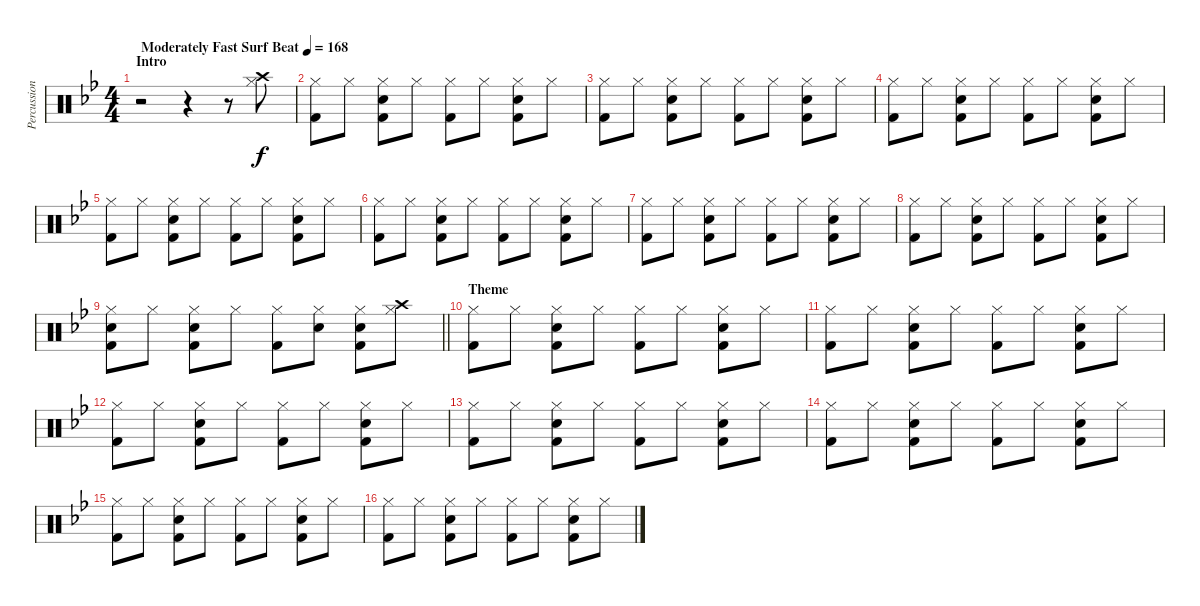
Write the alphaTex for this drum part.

\track ("Percussion" "Percussion") {instrument percussion}
\staff {score}
\articulation defaults
\ts (4 4)
\section ("" "Intro")
\tempo (168 "Moderately Fast Surf Beat")
\clef neutral
\ks bb
r.2{dy f} r.4 r.8 ("Crash high (hit)" "Hi-Hat (closed)").8 |
("Hi-Hat (closed)" "Kick (hit) 2").8 "Hi-Hat (closed)".8 ("Hi-Hat (closed)" "Snare (hit) 2" "Kick (hit) 2").8 "Hi-Hat (closed)".8 ("Hi-Hat (closed)" "Kick (hit) 2").8 "Hi-Hat (closed)".8 ("Hi-Hat (closed)" "Snare (hit) 2" "Kick (hit) 2").8 "Hi-Hat (closed)".8 |
("Hi-Hat (closed)" "Kick (hit) 2").8 "Hi-Hat (closed)".8 ("Hi-Hat (closed)" "Snare (hit) 2" "Kick (hit) 2").8 "Hi-Hat (closed)".8 ("Hi-Hat (closed)" "Kick (hit) 2").8 "Hi-Hat (closed)".8 ("Hi-Hat (closed)" "Snare (hit) 2" "Kick (hit) 2").8 "Hi-Hat (closed)".8 |
("Hi-Hat (closed)" "Kick (hit) 2").8 "Hi-Hat (closed)".8 ("Hi-Hat (closed)" "Snare (hit) 2" "Kick (hit) 2").8 "Hi-Hat (closed)".8 ("Hi-Hat (closed)" "Kick (hit) 2").8 "Hi-Hat (closed)".8 ("Hi-Hat (closed)" "Snare (hit) 2" "Kick (hit) 2").8 "Hi-Hat (closed)".8 |
("Hi-Hat (closed)" "Kick (hit) 2").8 "Hi-Hat (closed)".8 ("Hi-Hat (closed)" "Snare (hit) 2" "Kick (hit) 2").8 "Hi-Hat (closed)".8 ("Hi-Hat (closed)" "Kick (hit) 2").8 "Hi-Hat (closed)".8 ("Hi-Hat (closed)" "Snare (hit) 2" "Kick (hit) 2").8 "Hi-Hat (closed)".8 |
("Hi-Hat (closed)" "Kick (hit) 2").8 "Hi-Hat (closed)".8 ("Hi-Hat (closed)" "Snare (hit) 2" "Kick (hit) 2").8 "Hi-Hat (closed)".8 ("Hi-Hat (closed)" "Kick (hit) 2").8 "Hi-Hat (closed)".8 ("Hi-Hat (closed)" "Snare (hit) 2" "Kick (hit) 2").8 "Hi-Hat (closed)".8 |
("Hi-Hat (closed)" "Kick (hit) 2").8 "Hi-Hat (closed)".8 ("Hi-Hat (closed)" "Snare (hit) 2" "Kick (hit) 2").8 "Hi-Hat (closed)".8 ("Hi-Hat (closed)" "Kick (hit) 2").8 "Hi-Hat (closed)".8 ("Hi-Hat (closed)" "Snare (hit) 2" "Kick (hit) 2").8 "Hi-Hat (closed)".8 |
("Hi-Hat (closed)" "Kick (hit) 2").8 "Hi-Hat (closed)".8 ("Hi-Hat (closed)" "Snare (hit) 2" "Kick (hit) 2").8 "Hi-Hat (closed)".8 ("Hi-Hat (closed)" "Kick (hit) 2").8 "Hi-Hat (closed)".8 ("Hi-Hat (closed)" "Snare (hit) 2" "Kick (hit) 2").8 "Hi-Hat (closed)".8 |
\barLineRight lightlight
("Hi-Hat (closed)" "Snare (hit) 2" "Kick (hit) 2").8 "Hi-Hat (closed)".8 ("Hi-Hat (closed)" "Snare (hit) 2" "Kick (hit) 2").8 "Hi-Hat (closed)".8 ("Hi-Hat (closed)" "Kick (hit) 2").8 ("Hi-Hat (closed)" "Snare (hit) 2").8 ("Hi-Hat (closed)" "Snare (hit) 2" "Kick (hit) 2").8 ("Crash high (hit)" "Hi-Hat (closed)").8 |
\section ("" "Theme")
("Hi-Hat (closed)" "Kick (hit) 2").8 "Hi-Hat (closed)".8 ("Hi-Hat (closed)" "Snare (hit) 2" "Kick (hit) 2").8 "Hi-Hat (closed)".8 ("Hi-Hat (closed)" "Kick (hit) 2").8 "Hi-Hat (closed)".8 ("Hi-Hat (closed)" "Snare (hit) 2" "Kick (hit) 2").8 "Hi-Hat (closed)".8 |
("Hi-Hat (closed)" "Kick (hit) 2").8 "Hi-Hat (closed)".8 ("Hi-Hat (closed)" "Snare (hit) 2" "Kick (hit) 2").8 "Hi-Hat (closed)".8 ("Hi-Hat (closed)" "Kick (hit) 2").8 "Hi-Hat (closed)".8 ("Hi-Hat (closed)" "Snare (hit) 2" "Kick (hit) 2").8 "Hi-Hat (closed)".8 |
("Hi-Hat (closed)" "Kick (hit) 2").8 "Hi-Hat (closed)".8 ("Hi-Hat (closed)" "Snare (hit) 2" "Kick (hit) 2").8 "Hi-Hat (closed)".8 ("Hi-Hat (closed)" "Kick (hit) 2").8 "Hi-Hat (closed)".8 ("Hi-Hat (closed)" "Snare (hit) 2" "Kick (hit) 2").8 "Hi-Hat (closed)".8 |
("Hi-Hat (closed)" "Kick (hit) 2").8 "Hi-Hat (closed)".8 ("Hi-Hat (closed)" "Snare (hit) 2" "Kick (hit) 2").8 "Hi-Hat (closed)".8 ("Hi-Hat (closed)" "Kick (hit) 2").8 "Hi-Hat (closed)".8 ("Hi-Hat (closed)" "Snare (hit) 2" "Kick (hit) 2").8 "Hi-Hat (closed)".8 |
("Hi-Hat (closed)" "Kick (hit) 2").8 "Hi-Hat (closed)".8 ("Hi-Hat (closed)" "Snare (hit) 2" "Kick (hit) 2").8 "Hi-Hat (closed)".8 ("Hi-Hat (closed)" "Kick (hit) 2").8 "Hi-Hat (closed)".8 ("Hi-Hat (closed)" "Snare (hit) 2" "Kick (hit) 2").8 "Hi-Hat (closed)".8 |
("Hi-Hat (closed)" "Kick (hit) 2").8 "Hi-Hat (closed)".8 ("Hi-Hat (closed)" "Snare (hit) 2" "Kick (hit) 2").8 "Hi-Hat (closed)".8 ("Hi-Hat (closed)" "Kick (hit) 2").8 "Hi-Hat (closed)".8 ("Hi-Hat (closed)" "Snare (hit) 2" "Kick (hit) 2").8 "Hi-Hat (closed)".8 |
("Hi-Hat (closed)" "Kick (hit) 2").8 "Hi-Hat (closed)".8 ("Hi-Hat (closed)" "Snare (hit) 2" "Kick (hit) 2").8 "Hi-Hat (closed)".8 ("Hi-Hat (closed)" "Kick (hit) 2").8 "Hi-Hat (closed)".8 ("Hi-Hat (closed)" "Snare (hit) 2" "Kick (hit) 2").8 "Hi-Hat (closed)".8
